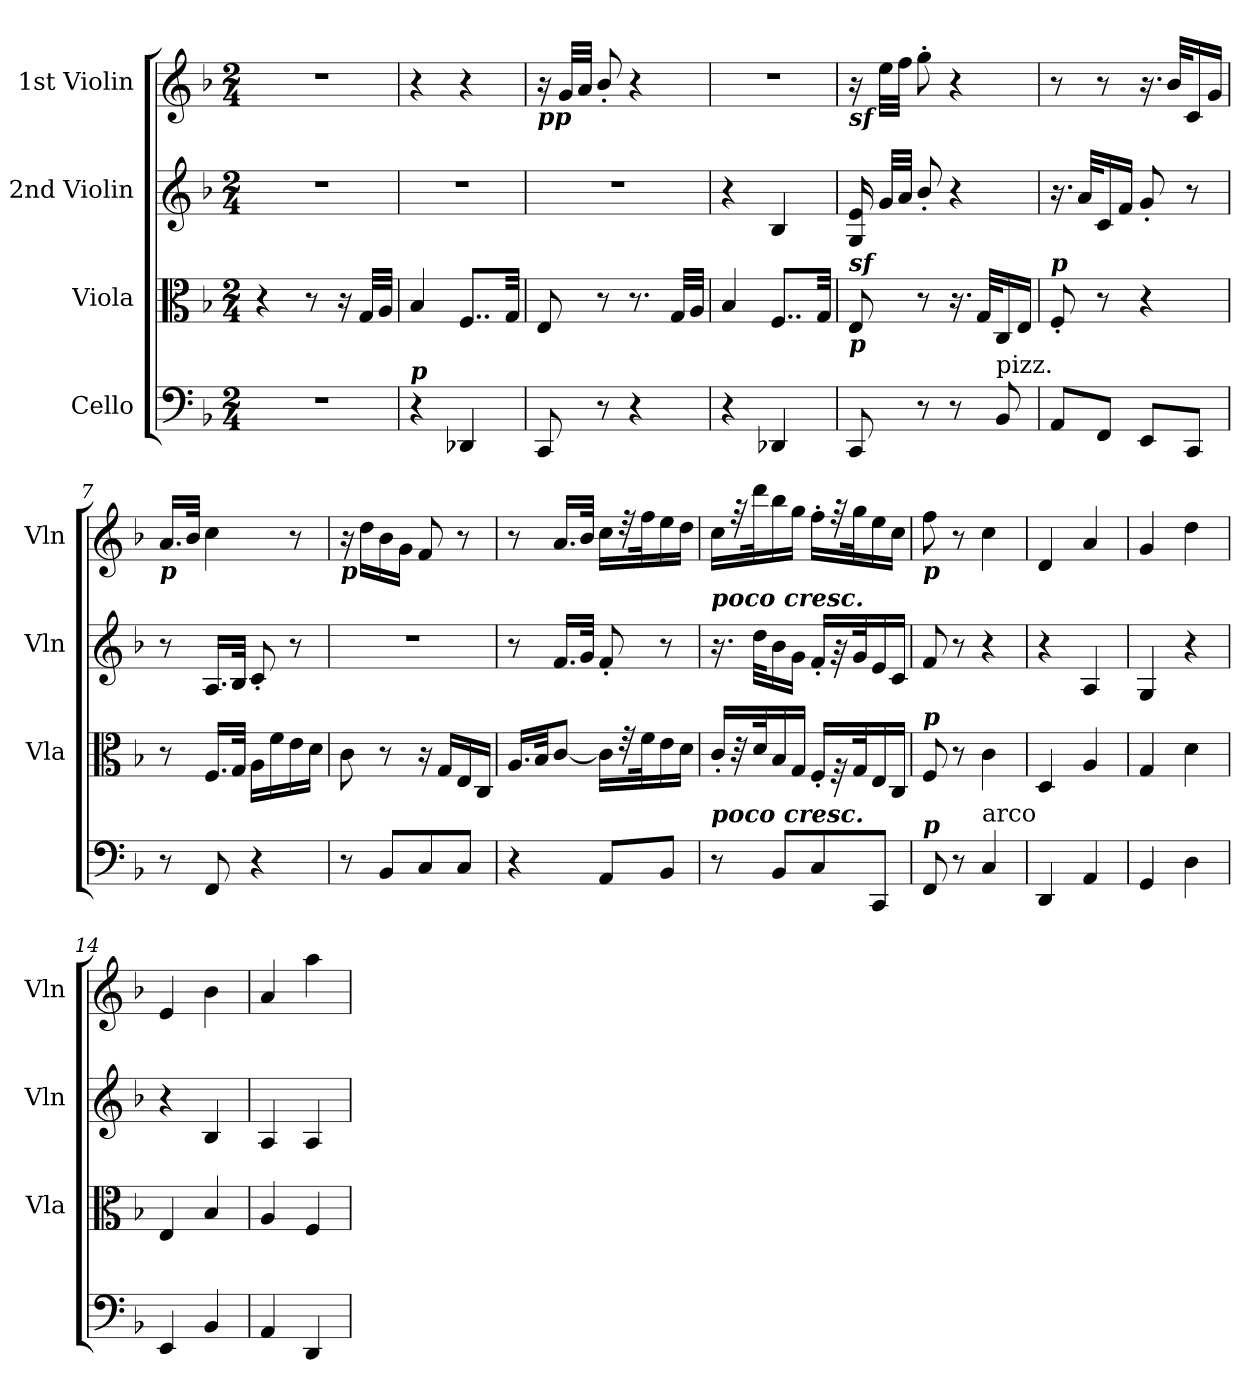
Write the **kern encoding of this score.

**kern	**kern	**kern	**kern
*part4	*part3	*part2	*part1
*staff4	*staff3	*staff2	*staff1
*I"Cello	*I"Viola	*I"2nd Violin	*I"1st Violin
*	*I'Vla	*I'Vln	*I'Vln
*clefF4	*clefC3	*clefG2	*clefG2
*k[b-]	*k[b-]	*k[b-]	*k[b-]
*F:	*F:	*F:	*F:
*M2/4	*M2/4	*M2/4	*M2/4
=1	=1	=1	=1
2r	4r	2r	2r
.	8r	.	.
.	16r	.	.
.	32G/LLL	.	.
.	32A/JJJ	.	.
=2	=2	=2	=2
!LO:TX:a:Bi:t=p	!	!	!
4r	4B-/	2r	4r
4DD-X/	8..F/L	.	4r
.	32G/Jkk	.	.
=3	=3	=3	=3
!	!	!	!LO:TX:b:Bi:t=pp
8CC/	8E/	2r	16r
.	.	.	32g/LLL
.	.	.	32a/JJJ
8r	8r	.	8b-'/
4r	8.r	.	4r
.	32G/LLL	.	.
.	32A/JJJ	.	.
=4	=4	=4	=4
4r	4B-/	4r	2r
4DD-X/	8..F/L	4B-/	.
.	32G/Jkk	.	.
=5	=5	=5	=5
!	!	!	!LO:TX:b:Bi:t=sf
!	!LO:TX:a:Bi:t=sf	!	!
!	!LO:TX:b:Bi:t=p	!	!
8CC/	8E/	16G/ 16e/	16r
.	.	32g/LLL	32ee\LLL
.	.	32a/JJJ	32ff\JJJ
8r	8r	8b-'/	8gg'\
8r	16.r	4r	4r
.	32G/KLL	.	.
!LO:TX:a:t=pizz.	!	!	!
8BB-/	16C/	.	.
.	16E/JJ	.	.
!!LO:LB:g=z
=6	=6	=6	=6
!	!LO:TX:a:Bi:t=p	!	!
8AA/L	8F'/	16.r	8r
.	.	32a/KLL	.
8FF/J	8r	16c/	8r
.	.	16f/JJ	.
8EE/L	4r	8g'/	16.r
.	.	.	32b-/KLL
8CC/J	.	8r	16c/
.	.	.	16g/JJ
=7	=7	=7	=7
!	!	!	!LO:TX:b:Bi:t=p
8r	8r	8r	16.a/LL
.	.	.	32b-/JJk
8FF/	16.F/LL	16.A/LL	4cc\
.	32G/JJk	32B-/JJk	.
4r	16A\LL	8c'/	.
.	16f\	.	.
.	16e\	8r	8r
.	16d\JJ	.	.
=8	=8	=8	=8
!	!	!	!LO:TX:b:Bi:t=p
8r	8c\	2r	16r
.	.	.	16dd\LL
8BB-/L	8r	.	16b-\
.	.	.	16g\JJ
8C/	16r	.	8f/
.	16G/LL	.	.
8C/J	16E/	.	8r
.	16C/JJ	.	.
=9	=9	=9	=9
4r	16.A/LL	8r	8r
.	32B-/JK	.	.
.	[8c/J	16.f/LL	16.a/LL
.	.	32g/JJk	32b-/JJk
8AA/L	16c\LL]	8f'/	16cc\LL
.	32r	.	32r
.	32f\K	.	32ff\K
8BB-/J	16e\	8r	16ee\
.	16d\JJ	.	16dd\JJ
!!LO:PB:g=z
=10	=10	=10	=10
!	!	!LO:TX:a:Bi:t=poco cresc.	!
!LO:TX:a:Bi:t=poco cresc.	!	!	!
8r	16c'/LL	16.r	16cc\LL
.	32r	.	32r
.	32d/K	32dd\KLL	32ddd\K
8BB-/L	16B-/	16b-\	16bb-\
.	16G/JJ	16g\JJ	16gg\JJ
8C/	16F'/LL	16f'/LL	16ff'\LL
.	32r	32r	32r
.	32G/K	32g/K	32gg\K
8CC/J	16E/	16e/	16ee\
.	16C/JJ	16c/JJ	16cc\JJ
=11	=11	=11	=11
!	!	!	!LO:TX:b:Bi:t=p
!	!LO:TX:a:Bi:t=p	!	!
!LO:TX:a:Bi:t=p	!	!	!
8FF/	8F/	8f/	8ff\
8r	8r	8r	8r
!LO:TX:a:t=arco	!	!	!
4C/	4c\	4r	4cc\
!!LO:LB:g=z
=12	=12	=12	=12
4DD/	4D/	4r	4d/
4AA/	4A/	4A/	4a/
=13	=13	=13	=13
4GG/	4G/	4G/	4g/
4D\	4d\	4r	4dd\
=14	=14	=14	=14
4EE/	4E/	4r	4e/
4BB-/	4B-/	4B-/	4b-\
=15	=15	=15	=15
4AA/	4A/	4A/	4a/
4DD/	4F/	4A/	4aa\
=	=	=	=
*-	*-	*-	*-
